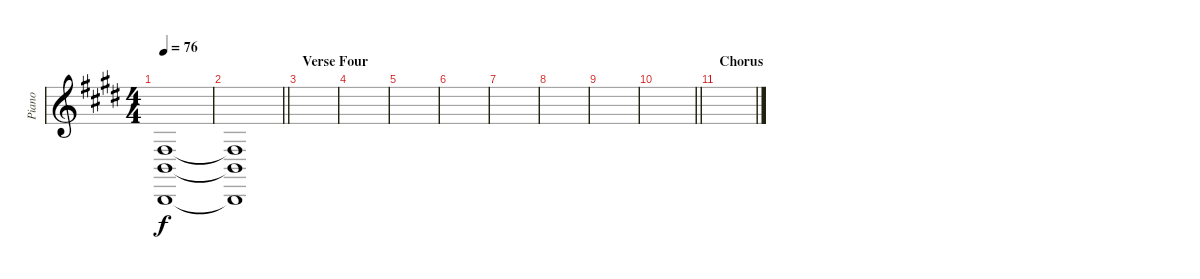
\track ("Piano" "Piano") {instrument acousticgrandpiano}
\staff {score}
\tuning (B3 Gb3 D3 A2 E2 B1) {hide}
\ts (4 4)
\tempo 76
\clef g2
\ks e
(4.3 2.4 0.6).1{dy f} |
\barLineRight lightlight
(4.3{t} 2.4{t} 0.6{t}).1 |
\section ("" "Verse Four")
|
|
|
|
|
|
|
\barLineRight lightlight
|
\section ("" "Chorus")
